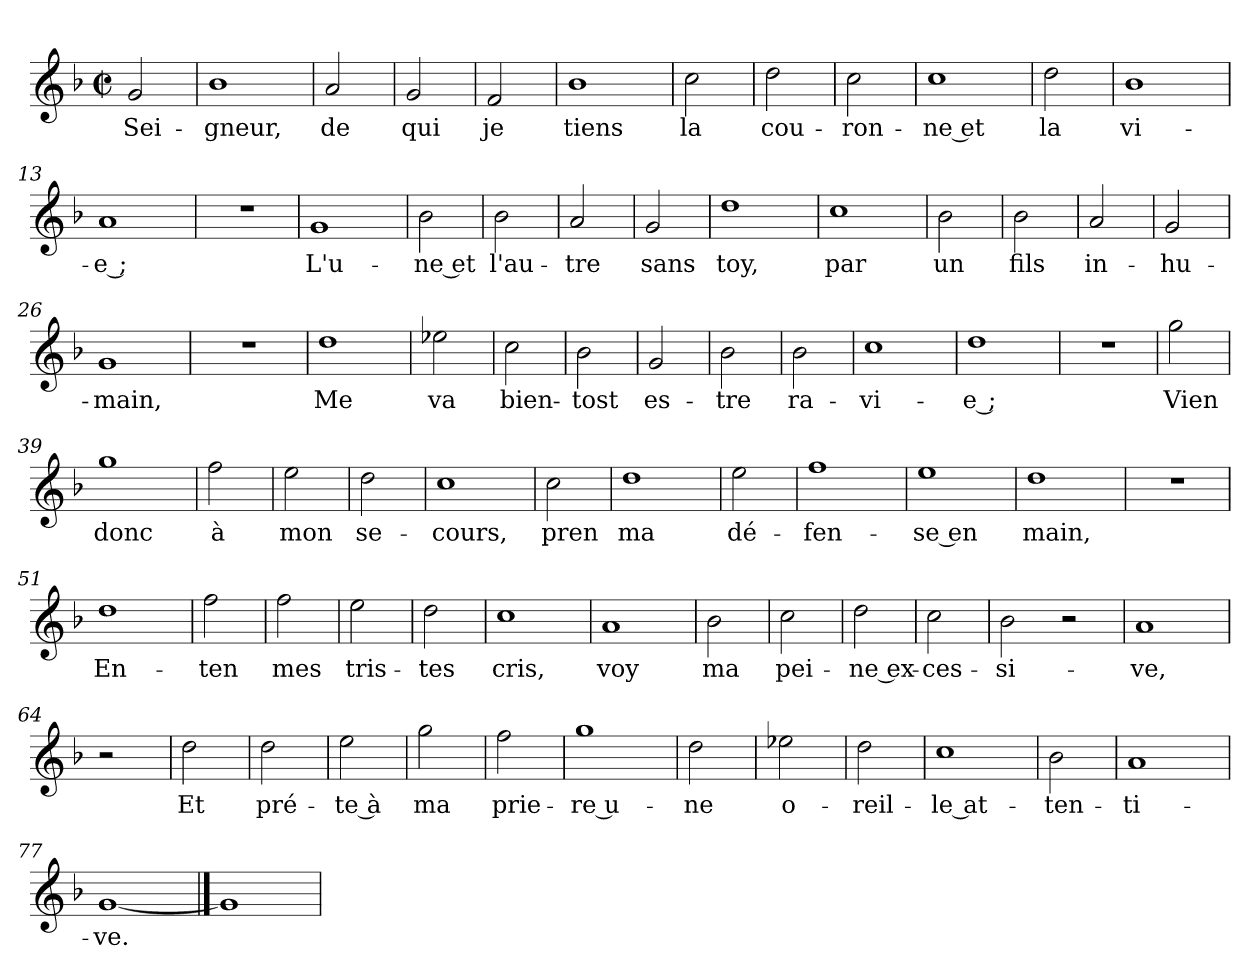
**kern	**text
*part1	*part1
*staff1	*staff1
*clefG2	*
*k[b-]	*
*F:	*
*M2/2	*
*met(c|)	*
=1	=1
2g/	Sei-
=2	=2
1b-	-gneur,
=3	=3
2a/	de
=4	=4
2g/	qui
=5	=5
2f/	je
=6	=6
1b-	tiens
=7	=7
2cc\	la
=8	=8
2dd\	cou-
=9	=9
2cc\	-ron-
=10	=10
1cc	-ne et
=11	=11
2dd\	la
=12	=12
1b-	vi-
=13	=13
1a	-e ;
=14	=14
1r	.
=15	=15
1g	L'u-
=16	=16
2b-\	-ne et
=17	=17
2b-\	l'au-
=18	=18
2a/	-tre
=19	=19
2g/	sans
=20	=20
1dd	toy,
=21	=21
1cc	par
=22	=22
2b-\	un
=23	=23
2b-\	fils
=24	=24
2a/	in-
=25	=25
2g/	-hu-
=26	=26
1g	-main,
=27	=27
1r	.
=28	=28
1dd	Me
=29	=29
2ee-X\	va
=30	=30
2cc\	bien-
=31	=31
2b-\	-tost
=32	=32
2g/	es-
=33	=33
2b-\	-tre
=34	=34
2b-\	ra-
=35	=35
1cc	-vi-
=36	=36
1dd	-e ;
=37	=37
1r	.
=38	=38
2gg\	Vien
=39	=39
1gg	donc
=40	=40
2ff\	à
=41	=41
2ee\	mon
=42	=42
2dd\	se-
=43	=43
1cc	-cours,
=44	=44
2cc\	pren
=45	=45
1dd	ma
=46	=46
2ee\	dé-
=47	=47
1ff	-fen-
=48	=48
1ee	-se en
=49	=49
1dd	main,
=50	=50
1r	.
=51	=51
1dd	En-
=52	=52
2ff\	-ten
=53	=53
2ff\	mes
=54	=54
2ee\	tris-
=55	=55
2dd\	-tes
=56	=56
1cc	cris,
=57	=57
1a	voy
=58	=58
2b-\	ma
=59	=59
2cc\	pei-
=60	=60
2dd\	ne ex-
=61	=61
2cc\	-ces-
=62	=62
2b-\	-si-
2r	.
=63	=63
1a	-ve,
=64	=64
2r	.
=65	=65
2dd\	Et
=66	=66
2dd\	pré-
=67	=67
2ee\	-te à
=68	=68
2gg\	ma
=69	=69
2ff\	prie-
=70	=70
1gg	re u-
=71	=71
2dd\	-ne
=72	=72
2ee-X\	o-
=73	=73
2dd\	-reil-
=74	=74
1cc	le at-
=75	=75
2b-\	-ten-
=76	=76
1a	-ti-
=77	=77
[1g	-ve.
==78	==78
1g]	.
=	=
*-	*-
